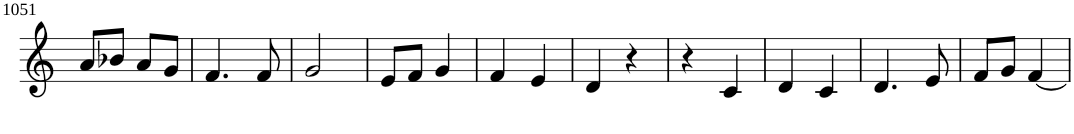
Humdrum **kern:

**kern
*part1
*staff1
*I"Violin
!!LO:PB:g=z
*clefG2
*k[]
*M2/4
=1051
8a/L
8b-X/J
8a/L
8g/J
=1052
4.f/
8f/
=1053
2g/
=1054
8e/L
8f/J
4g/
=1055
4f/
4e/
=1056
4d/
4r
=1057
4r
4c/
=1058
4d/
4c/
=1059
4.d/
8e/
=1060
8f/L
8g/J
[4f/
=
*-
